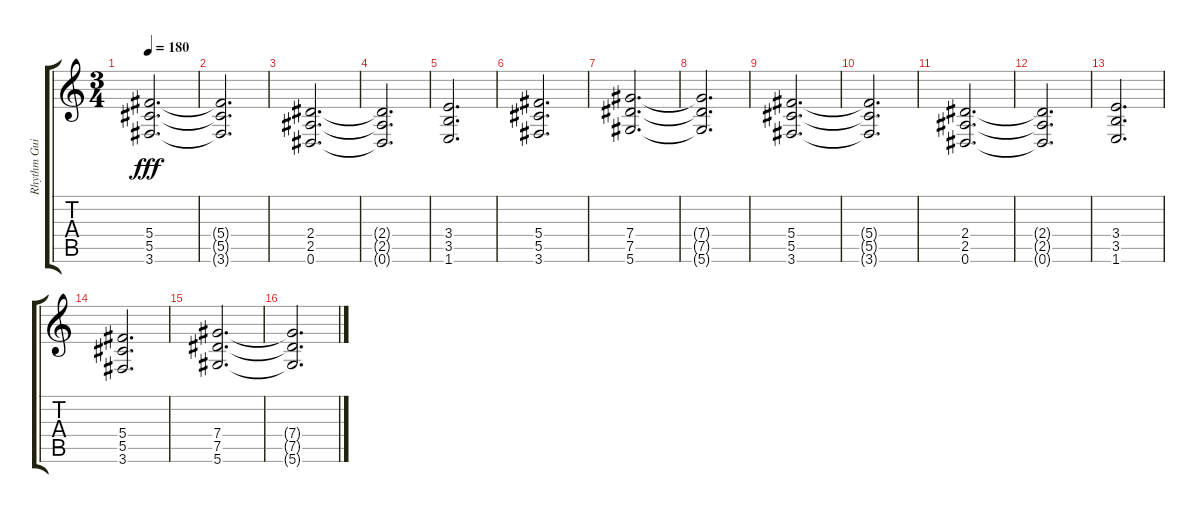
\track ("Rhythm Guitar" "Rhythm Gui") {instrument distortionguitar}
\staff {score tabs}
\tuning (Eb4 Bb3 Gb3 Db3 Ab2 Eb2) {hide}
\ts (3 4)
\tempo 180
\clef g2
\ks c
(5.4 5.5 3.6).2{d dy fff} |
(5.4{t} 5.5{t} 3.6{t}).2{d} |
(2.4 2.5 0.6).2{d} |
(2.4{t} 2.5{t} 0.6{t}).2{d} |
(3.4 3.5 1.6).2{d} |
(5.4 5.5 3.6).2{d} |
(7.4 7.5 5.6).2{d} |
(7.4{t} 7.5{t} 5.6{t}).2{d} |
(5.4 5.5 3.6).2{d} |
(5.4{t} 5.5{t} 3.6{t}).2{d} |
(2.4 2.5 0.6).2{d} |
(2.4{t} 2.5{t} 0.6{t}).2{d} |
(3.4 3.5 1.6).2{d} |
(5.4 5.5 3.6).2{d} |
(7.4 7.5 5.6).2{d} |
(7.4{t} 7.5{t} 5.6{t}).2{d}
